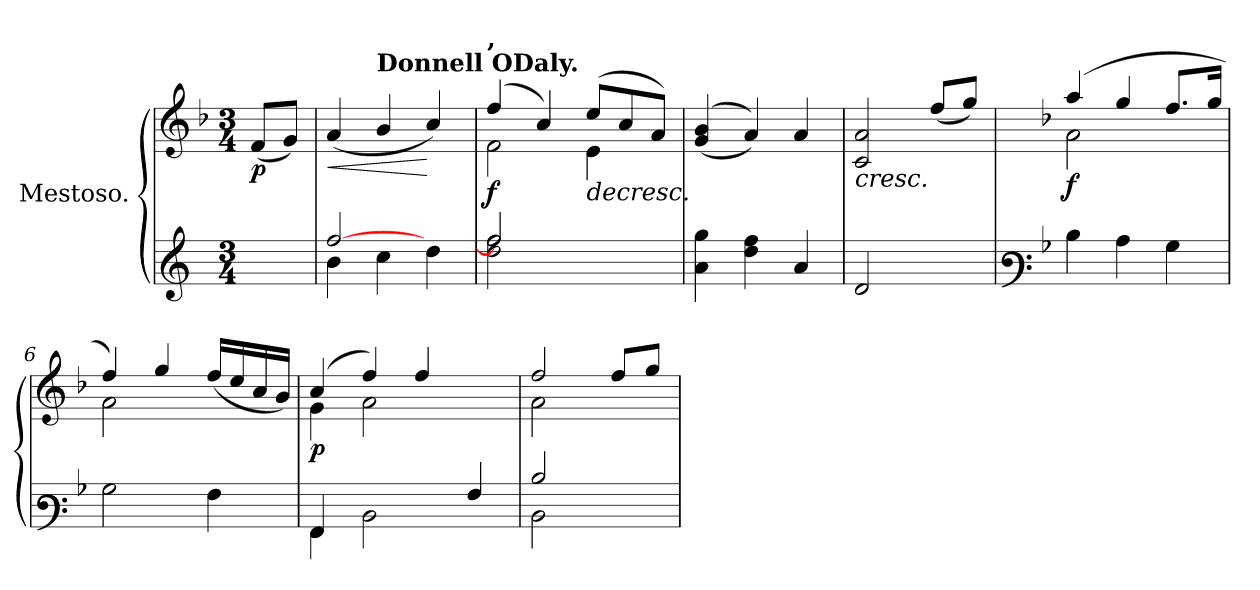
**kern	**kern	**dynam
*part1	*part1	*part1
*staff2	*staff1	*staff1/2
*I"Mestoso.	*	*
*	*clefG3	*
*	*k[b-]	*
*M3/4	*M3/4	*
=	=	=
!	!	!LO:DY:b
4ryy	(<8d/L	p
.	8e/J)	.
=1	=1	=1
*^	*	*
!	!	!	!LO:HP:b
[>2ff/	4b\	(<4f/	<
!	!	!LO:TX:a:B:t=Donnell ODaly.	!
.	4cc\	4g/	.
4ryy	4dd\	4a/)	[
=2	=2	=2	=2
*	*	*^	*
!	!	!LO:TX:a:B:t=,	!	!
!	!	!	!	!LO:DY:b
2ff/]	2dd\ 2ff\	(>4dd/	2d\	f
.	.	4a/)	.	.
!	!	!	!	!LO:HP:b
4.ryy	4.ryy	(>8cc/L	4c\	>
.	.	8a/	.	.
.	.	8f/J)	8ryy	.
*v	*v	*	*	*
*	*v	*v	*
=3	=3	=3
4a\ 4gg\	(<(>4e/ 4g/	.
4dd\ 4ff\	4f/))	.
4a/	4f/	.
=4	=4	=4
!	!	!LO:HP:b
2d/	2A/ 2f/	<
4ryy	(<8dd/L	.
.	8ee/J)	]
!!LO:LB:g=z
=5	=5	=5
*clefF3	*	*
*k[b-]	*k[b-]	*
*	*^	*
!	!	!	!LO:DY:b
4d\	(>4ff/	2f\	f
4c\	4ee/	.	.
4B-\	8.dd/L	4ryy	.
.	16ee/Jk	.	.
=6	=6	=6	=6
2B-\	4dd/)	2f\	.
.	4ee/	.	.
4A\	(>16dd/LL	4ryy	.
.	16cc/	.	.
.	16a/	.	.
.	16g/JJ)	.	[
=7	=7	=7	=7
*^	*	*	*
!	!	!	!	!LO:DY:b
4AA/	4AA\	(>4a/	4e\	p
2.ryy	2D\	4dd/)	2f\	.
.	.	4dd/	.	.
.	4A/	4ryy	4ryy	.
=8	=8	=8	=8	=8
2d/	2D\	2dd/	2f\	.
4ryy	4ryy	8dd/L	4ryy	.
.	.	8ee/J	.	.
*v	*v	*	*	*
*	*v	*v	*
=	=	=
*-	*-	*-
